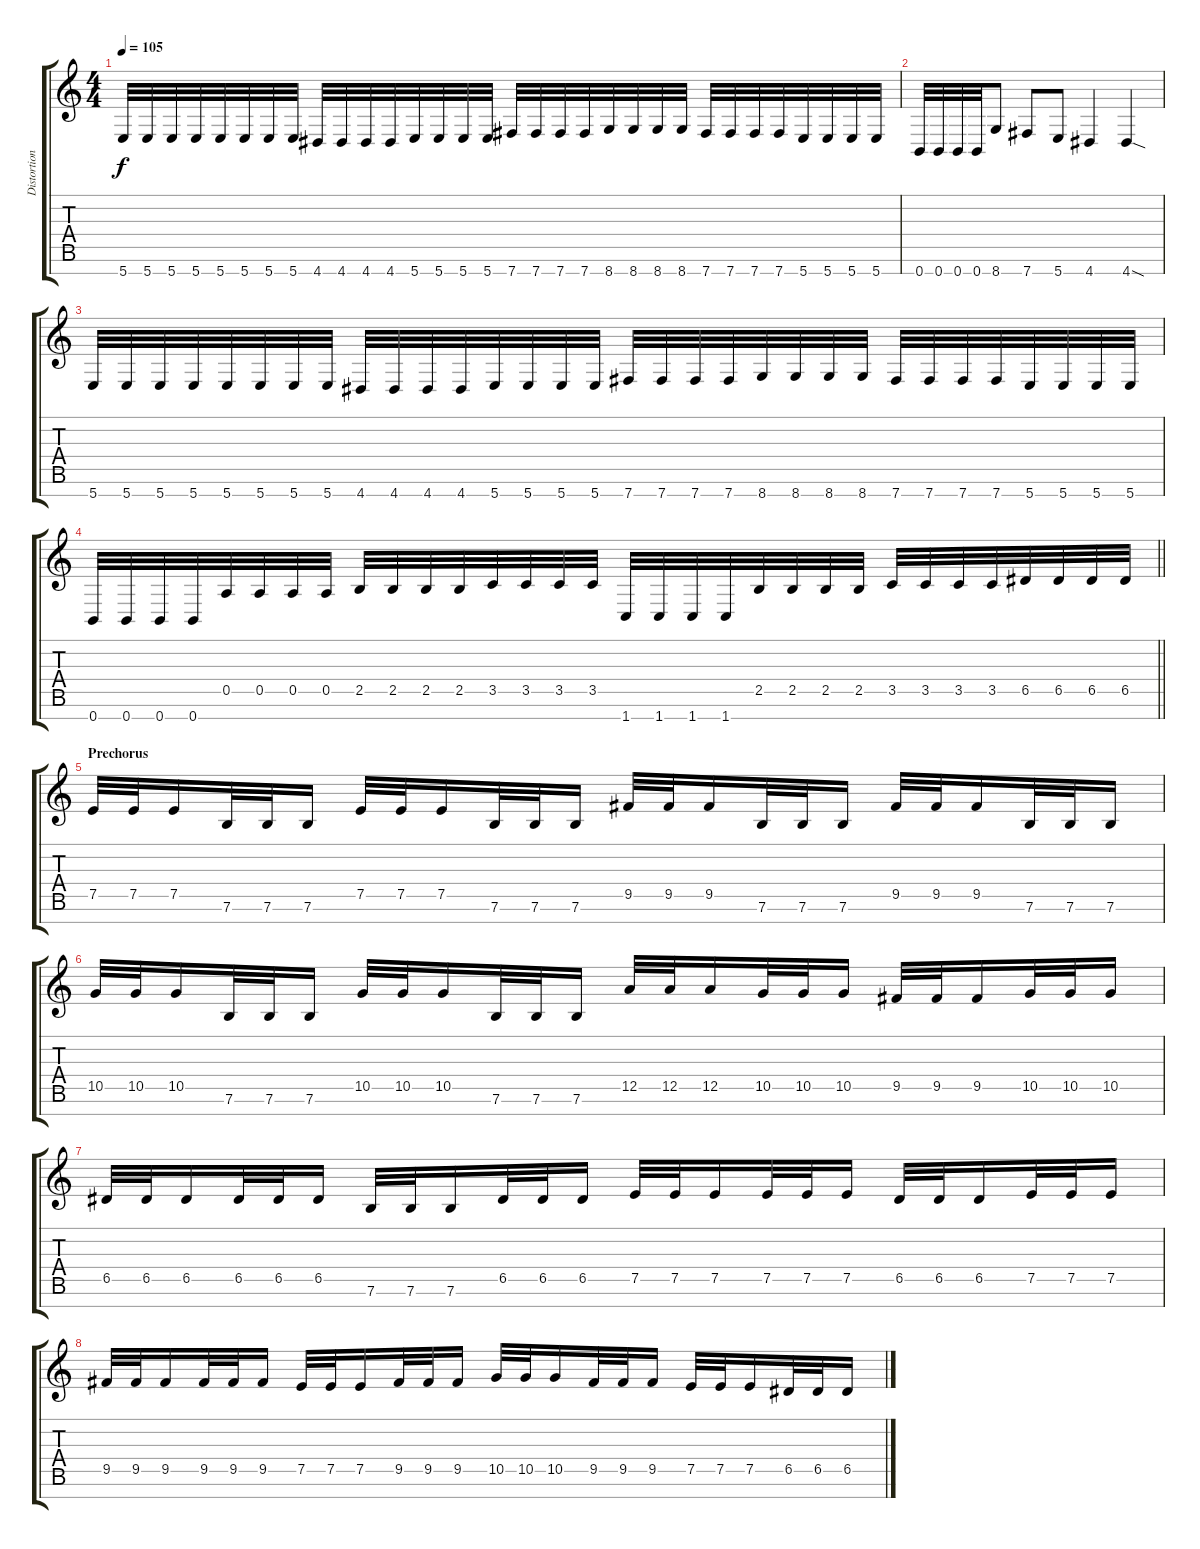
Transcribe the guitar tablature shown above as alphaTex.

\track ("Distortion Guitar II" "Distortion") {instrument distortionguitar}
\staff {score tabs}
\tuning (E4 B3 G3 D3 A2 E2 B1) {hide}
\ts (4 4)
\tempo 105
\clef g2
\ks c
5.7.32{dy f} 5.7.32 5.7.32 5.7.32 5.7.32 5.7.32 5.7.32 5.7.32 4.7.32 4.7.32 4.7.32 4.7.32 5.7.32 5.7.32 5.7.32 5.7.32 7.7.32 7.7.32 7.7.32 7.7.32 8.7.32 8.7.32 8.7.32 8.7.32 7.7.32 7.7.32 7.7.32 7.7.32 5.7.32 5.7.32 5.7.32 5.7.32 |
0.7.32 0.7.32 0.7.32 0.7.32 8.7.8 7.7.8 5.7.8 4.7.4 4.7{sod}.4 |
5.7.32 5.7.32 5.7.32 5.7.32 5.7.32 5.7.32 5.7.32 5.7.32 4.7.32 4.7.32 4.7.32 4.7.32 5.7.32 5.7.32 5.7.32 5.7.32 7.7.32 7.7.32 7.7.32 7.7.32 8.7.32 8.7.32 8.7.32 8.7.32 7.7.32 7.7.32 7.7.32 7.7.32 5.7.32 5.7.32 5.7.32 5.7.32 |
\barLineRight lightlight
0.7.32 0.7.32 0.7.32 0.7.32 0.5.32 0.5.32 0.5.32 0.5.32 2.5.32 2.5.32 2.5.32 2.5.32 3.5.32 3.5.32 3.5.32 3.5.32 1.7.32 1.7.32 1.7.32 1.7.32 2.5.32 2.5.32 2.5.32 2.5.32 3.5.32 3.5.32 3.5.32 3.5.32 6.5.32 6.5.32 6.5.32 6.5.32 |
\section ("" "Prechorus")
7.5.32 7.5.32 7.5.16 7.6.32 7.6.32 7.6.16 7.5.32 7.5.32 7.5.16 7.6.32 7.6.32 7.6.16 9.5.32 9.5.32 9.5.16 7.6.32 7.6.32 7.6.16 9.5.32 9.5.32 9.5.16 7.6.32 7.6.32 7.6.16 |
10.5.32 10.5.32 10.5.16 7.6.32 7.6.32 7.6.16 10.5.32 10.5.32 10.5.16 7.6.32 7.6.32 7.6.16 12.5.32 12.5.32 12.5.16 10.5.32 10.5.32 10.5.16 9.5.32 9.5.32 9.5.16 10.5.32 10.5.32 10.5.16 |
6.5.32 6.5.32 6.5.16 6.5.32 6.5.32 6.5.16 7.6.32 7.6.32 7.6.16 6.5.32 6.5.32 6.5.16 7.5.32 7.5.32 7.5.16 7.5.32 7.5.32 7.5.16 6.5.32 6.5.32 6.5.16 7.5.32 7.5.32 7.5.16 |
9.5.32 9.5.32 9.5.16 9.5.32 9.5.32 9.5.16 7.5.32 7.5.32 7.5.16 9.5.32 9.5.32 9.5.16 10.5.32 10.5.32 10.5.16 9.5.32 9.5.32 9.5.16 7.5.32 7.5.32 7.5.16 6.5.32 6.5.32 6.5.16
